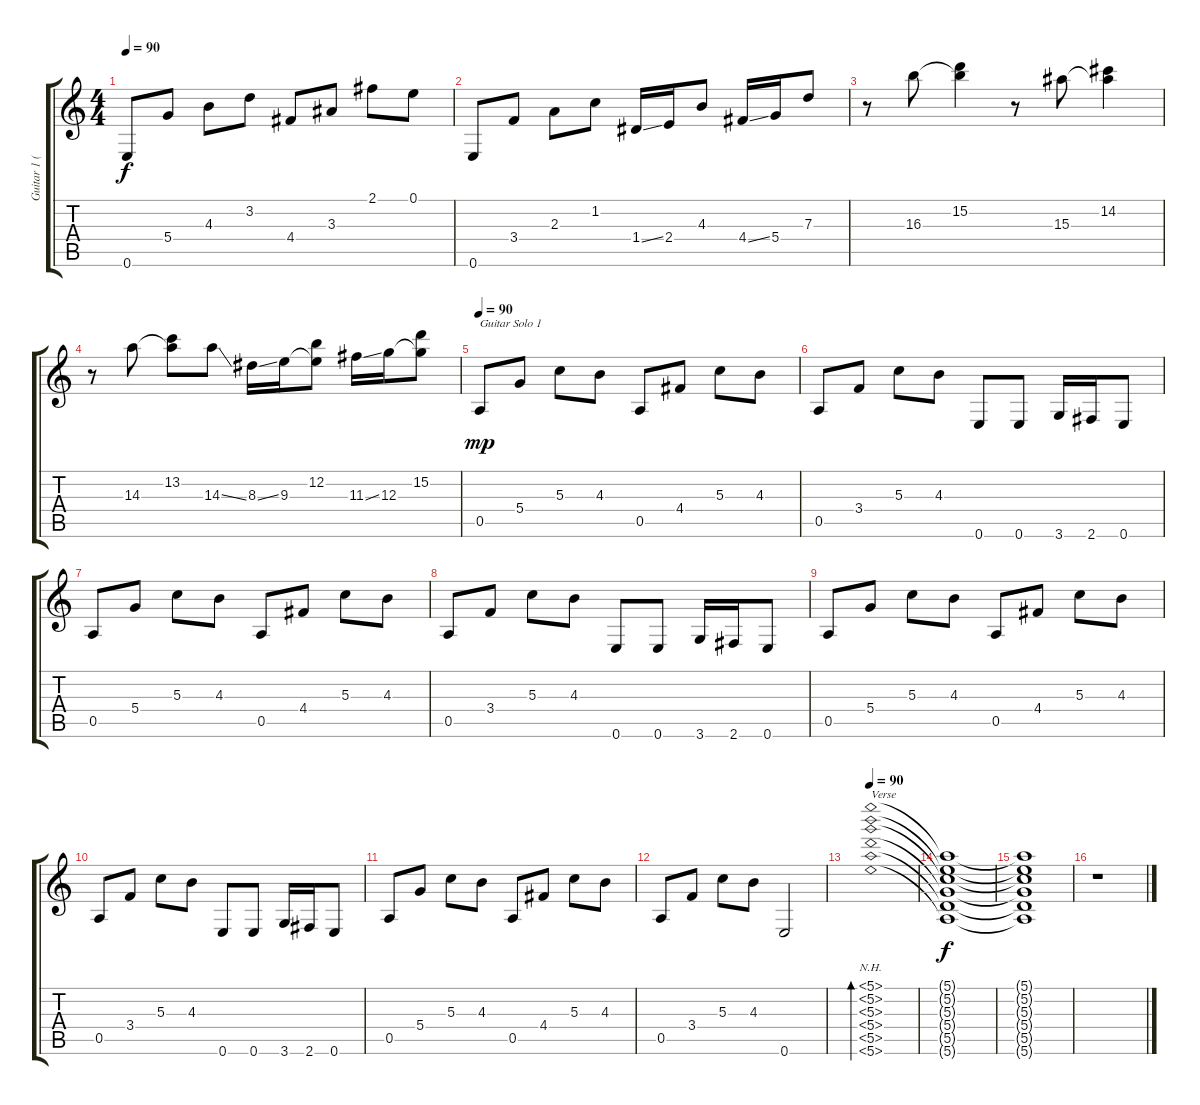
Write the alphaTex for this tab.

\track ("Guitar 1 (Dave Mustaine)" "Guitar 1 (") {instrument distortionguitar}
\staff {score tabs}
\tuning (E4 B3 G3 D3 A2 E2) {hide}
\ts (4 4)
\tempo 90
\clef g2
\ks c
0.6.8{dy f} 5.4.8 4.3.8 3.2.8 4.4.8 3.3.8 2.1.8 0.1.8 |
0.6.8 3.4.8 2.3.8 1.2.8 1.4{ss}.16 2.4.16 4.3.8 4.4{ss}.16 5.4.16 7.3.8 |
r.8 16.3.8 (15.2 16.3{t}).4 r.8 15.3.8 (14.2 15.3{t}).4 |
r.8 14.3.8 (13.2 14.3{t}).8 14.3{ss}.8 8.3{ss}.16 9.3.16 (12.2 9.3{t}).8 11.3{ss}.16 12.3.16 (15.2 12.3{t}).8 |
\tempo 90
0.5.8{txt "Guitar Solo 1" dy mp} 5.4.8 5.3.8 4.3.8 0.5.8 4.4.8 5.3.8 4.3.8 |
0.5.8 3.4.8 5.3.8 4.3.8 0.6.8 0.6.8 3.6.16 2.6.16 0.6.8 |
0.5.8 5.4.8 5.3.8 4.3.8 0.5.8 4.4.8 5.3.8 4.3.8 |
0.5.8 3.4.8 5.3.8 4.3.8 0.6.8 0.6.8 3.6.16 2.6.16 0.6.8 |
0.5.8 5.4.8 5.3.8 4.3.8 0.5.8 4.4.8 5.3.8 4.3.8 |
0.5.8 3.4.8 5.3.8 4.3.8 0.6.8 0.6.8 3.6.16 2.6.16 0.6.8 |
0.5.8 5.4.8 5.3.8 4.3.8 0.5.8 4.4.8 5.3.8 4.3.8 |
0.5.8 3.4.8 5.3.8 4.3.8 0.6.2 |
\tempo 90
(5.1{nh} 5.2{nh} 5.3{nh} 5.4{nh} 5.5{nh} 5.6{nh}).1{bd 240 txt "Verse"} |
(5.1{t} 5.2{t} 5.3{t} 5.4{t} 5.5{t} 5.6{t}).1{dy f} |
(5.1{t} 5.2{t} 5.3{t} 5.4{t} 5.5{t} 5.6{t}).1 |
r.1
